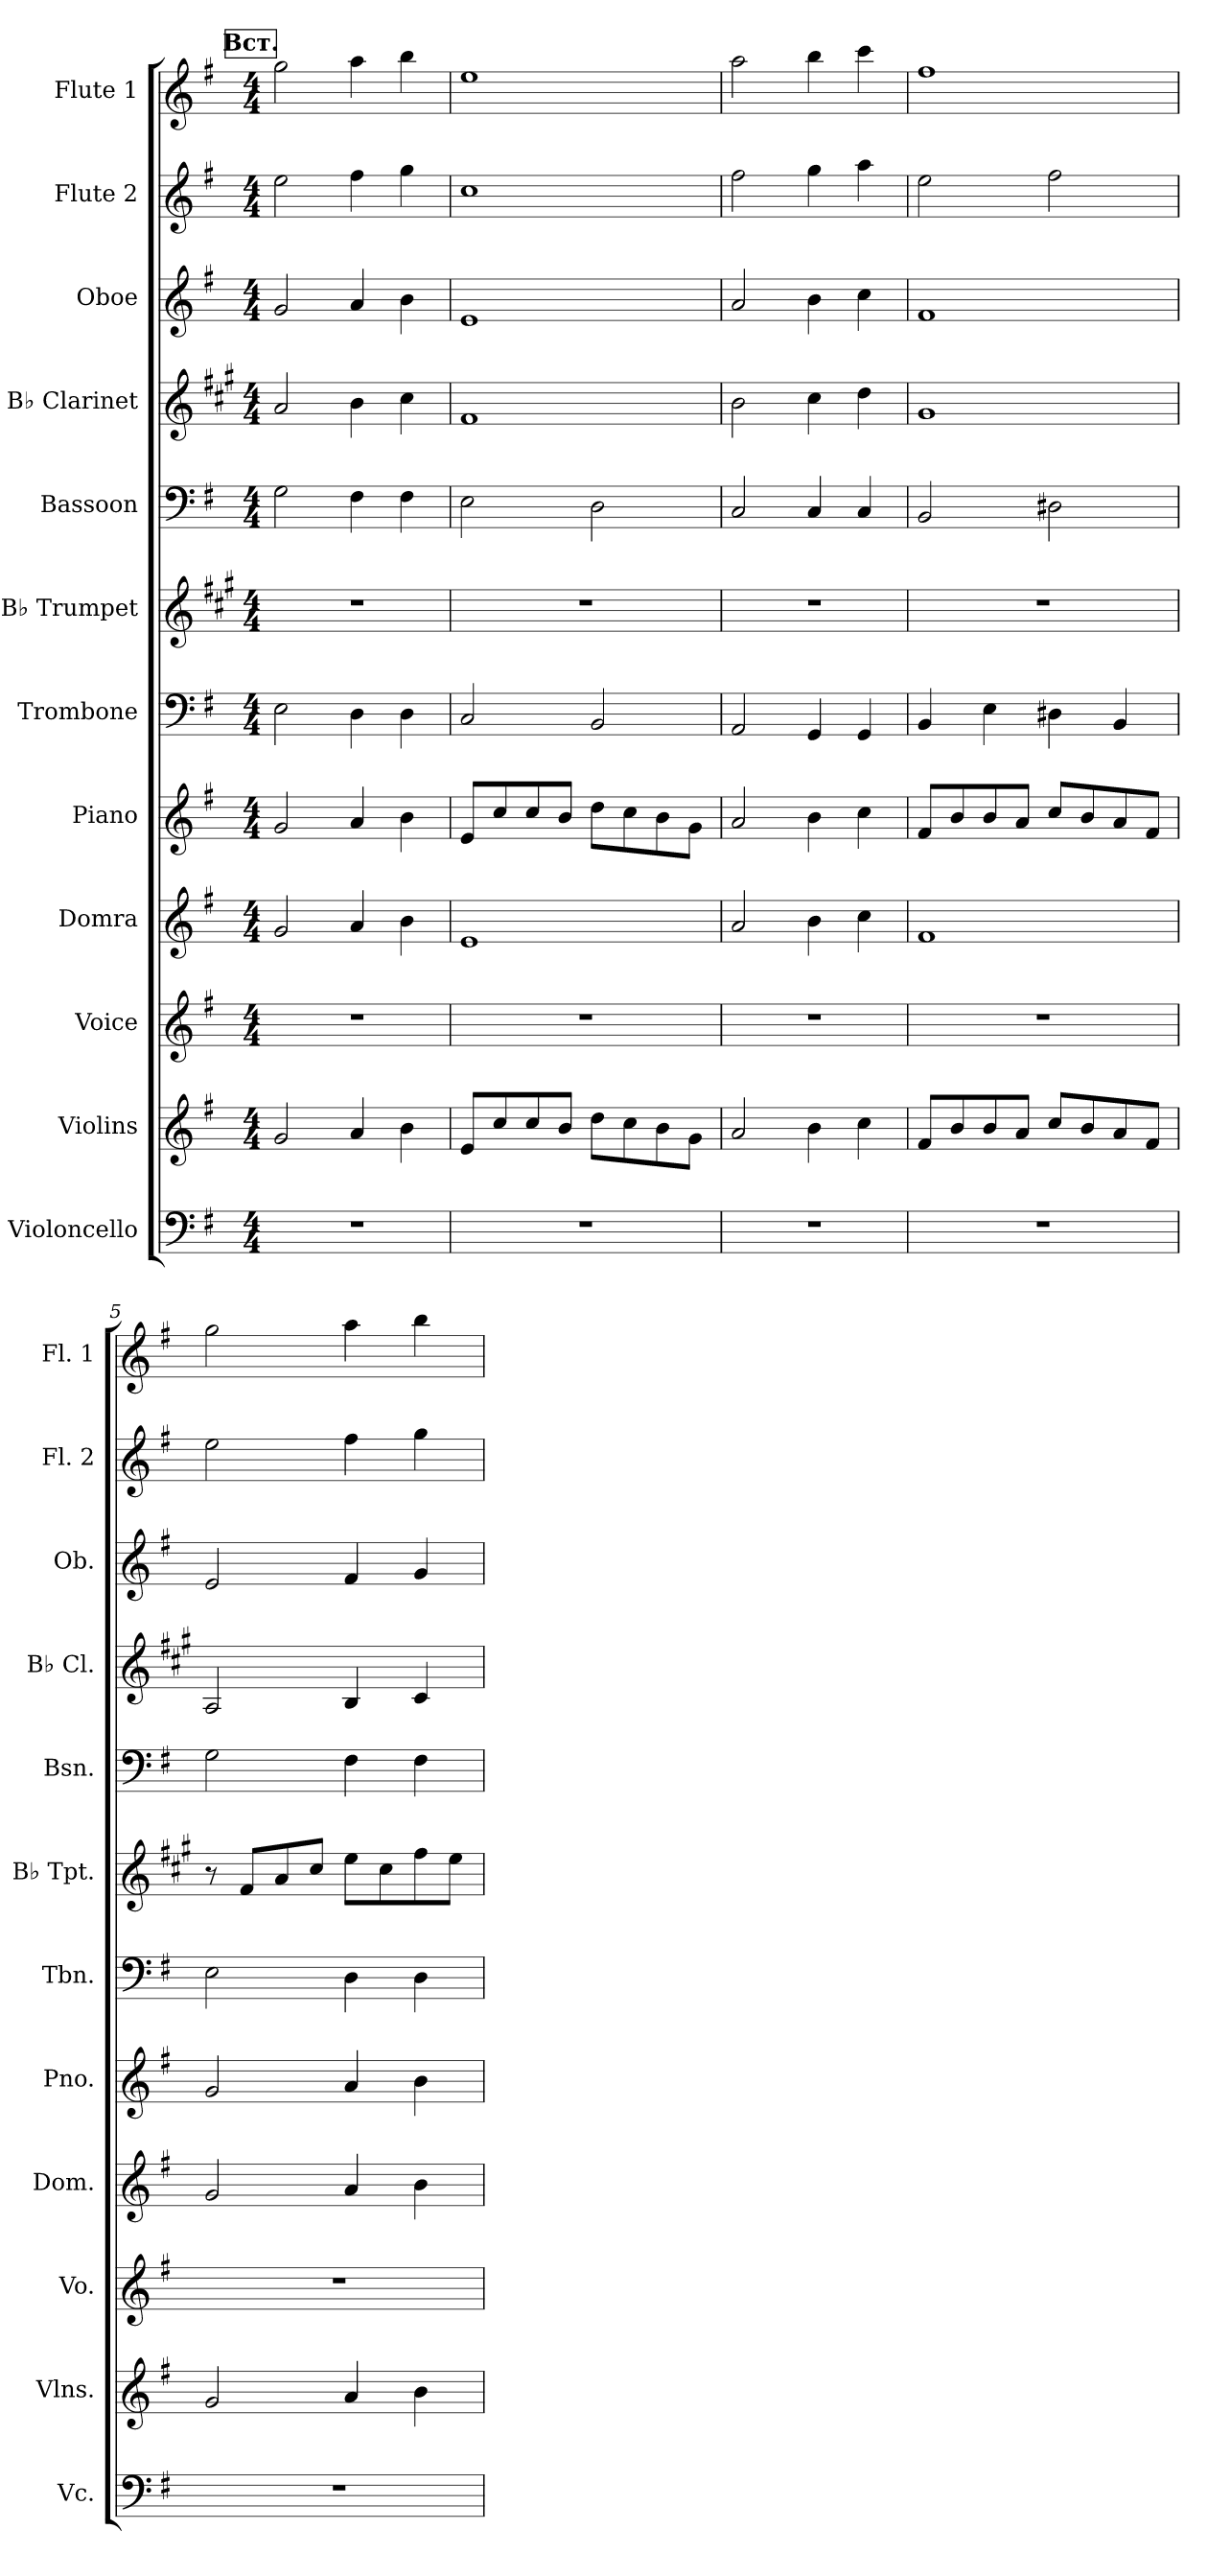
**kern	**kern	**kern	**kern	**kern	**kern	**kern	**kern	**kern	**kern	**kern	**kern
*part12	*part11	*part10	*part9	*part8	*part7	*part6	*part5	*part4	*part3	*part2	*part1
*staff12	*staff11	*staff10	*staff9	*staff8	*staff7	*staff6	*staff5	*staff4	*staff3	*staff2	*staff1
*I"Violoncello	*I"Violins	*I"Voice	*I"Domra	*I"Piano	*I"Trombone	*I"B♭ Trumpet	*I"Bassoon	*I"B♭ Clarinet	*I"Oboe	*I"Flute 2	*I"Flute 1
*I'Vc.	*I'Vlns.	*I'Vo.	*I'Dom.	*I'Pno.	*I'Tbn.	*I'B♭ Tpt.	*I'Bsn.	*I'B♭ Cl.	*I'Ob.	*I'Fl. 2	*I'Fl. 1
*clefF4	*clefG2	*clefG2	*clefG2	*clefG2	*clefF4	*clefG2	*clefF4	*clefG2	*clefG2	*clefG2	*clefG2
*	*	*	*	*	*	*ITrd1c2	*	*ITrd1c2	*	*	*
*k[f#]	*k[f#]	*k[f#]	*k[f#]	*k[f#]	*k[f#]	*k[f#]	*k[f#]	*k[f#]	*k[f#]	*k[f#]	*k[f#]
*M4/4	*M4/4	*M4/4	*M4/4	*M4/4	*M4/4	*M4/4	*M4/4	*M4/4	*M4/4	*M4/4	*M4/4
*MM75	*MM75	*MM75	*MM75	*MM75	*MM75	*MM75	*MM75	*MM75	*MM75	*MM75	*MM75
!!LO:REH:place=s1:a:B:fs=14:t=Вст.
=1	=1	=1	=1	=1	=1	=1	=1	=1	=1	=1	=1
1r	2g/	1r	2g/	2g/	2E\	1r	2G\	2g/	2g/	2ee\	2gg\
.	4a/	.	4a/	4a/	4D\	.	4F#\	4a\	4a/	4ff#\	4aa\
.	4b\	.	4b\	4b\	4D\	.	4F#\	4b\	4b\	4gg\	4bb\
=2	=2	=2	=2	=2	=2	=2	=2	=2	=2	=2	=2
1r	8e/L	1r	1e	8e/L	2C/	1r	2E\	1e	1e	1cc	1ee
.	8cc/	.	.	8cc/	.	.	.	.	.	.	.
.	8cc/	.	.	8cc/	.	.	.	.	.	.	.
.	8b/J	.	.	8b/J	.	.	.	.	.	.	.
.	8dd\L	.	.	8dd\L	2BB/	.	2D\	.	.	.	.
.	8cc\	.	.	8cc\	.	.	.	.	.	.	.
.	8b\	.	.	8b\	.	.	.	.	.	.	.
.	8g\J	.	.	8g\J	.	.	.	.	.	.	.
=3	=3	=3	=3	=3	=3	=3	=3	=3	=3	=3	=3
1r	2a/	1r	2a/	2a/	2AA/	1r	2C/	2a\	2a/	2ff#\	2aa\
.	4b\	.	4b\	4b\	4GG/	.	4C/	4b\	4b\	4gg\	4bb\
.	4cc\	.	4cc\	4cc\	4GG/	.	4C/	4cc\	4cc\	4aa\	4ccc\
=4	=4	=4	=4	=4	=4	=4	=4	=4	=4	=4	=4
1r	8f#/L	1r	1f#	8f#/L	4BB/	1r	2BB/	1f#	1f#	2ee\	1ff#
.	8b/	.	.	8b/	.	.	.	.	.	.	.
.	8b/	.	.	8b/	4E\	.	.	.	.	.	.
.	8a/J	.	.	8a/J	.	.	.	.	.	.	.
.	8cc/L	.	.	8cc/L	4D#X\	.	2D#X\	.	.	2ff#\	.
.	8b/	.	.	8b/	.	.	.	.	.	.	.
.	8a/	.	.	8a/	4BB/	.	.	.	.	.	.
.	8f#/J	.	.	8f#/J	.	.	.	.	.	.	.
!!LO:PB:g=z
=5	=5	=5	=5	=5	=5	=5	=5	=5	=5	=5	=5
1r	2g/	1r	2g/	2g/	2E\	8r	2G\	2G/	2e/	2ee\	2gg\
.	.	.	.	.	.	8e/L	.	.	.	.	.
.	.	.	.	.	.	8g/	.	.	.	.	.
.	.	.	.	.	.	8b/J	.	.	.	.	.
.	4a/	.	4a/	4a/	4D\	8dd\L	4F#\	4A/	4f#/	4ff#\	4aa\
.	.	.	.	.	.	8b\	.	.	.	.	.
.	4b\	.	4b\	4b\	4D\	8ee\	4F#\	4B/	4g/	4gg\	4bb\
.	.	.	.	.	.	8dd\J	.	.	.	.	.
=	=	=	=	=	=	=	=	=	=	=	=
*-	*-	*-	*-	*-	*-	*-	*-	*-	*-	*-	*-
